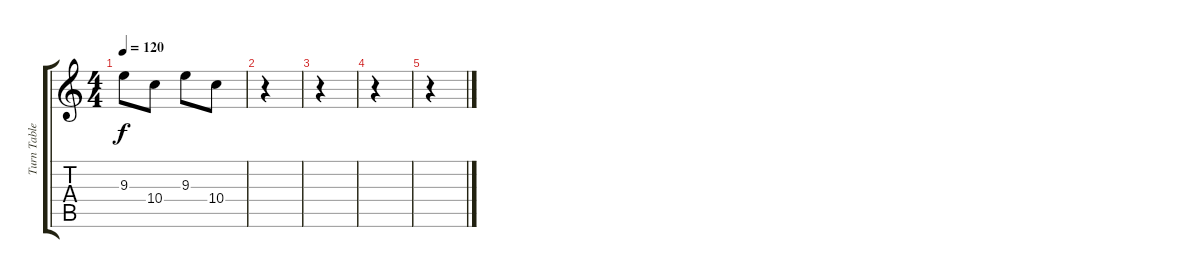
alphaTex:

\track ("Turn Tables" "Turn Table") {instrument guitarharmonics}
\staff {score tabs}
\tuning (E4 B3 G3 D3 A2 E2) {hide}
\ts (4 4)
\tempo 120
\clef g2
\ks c
9.3.8{dy f} 10.4.8 9.3.8 10.4.8 |
r.4 |
r.4 |
r.4 |
r.4
